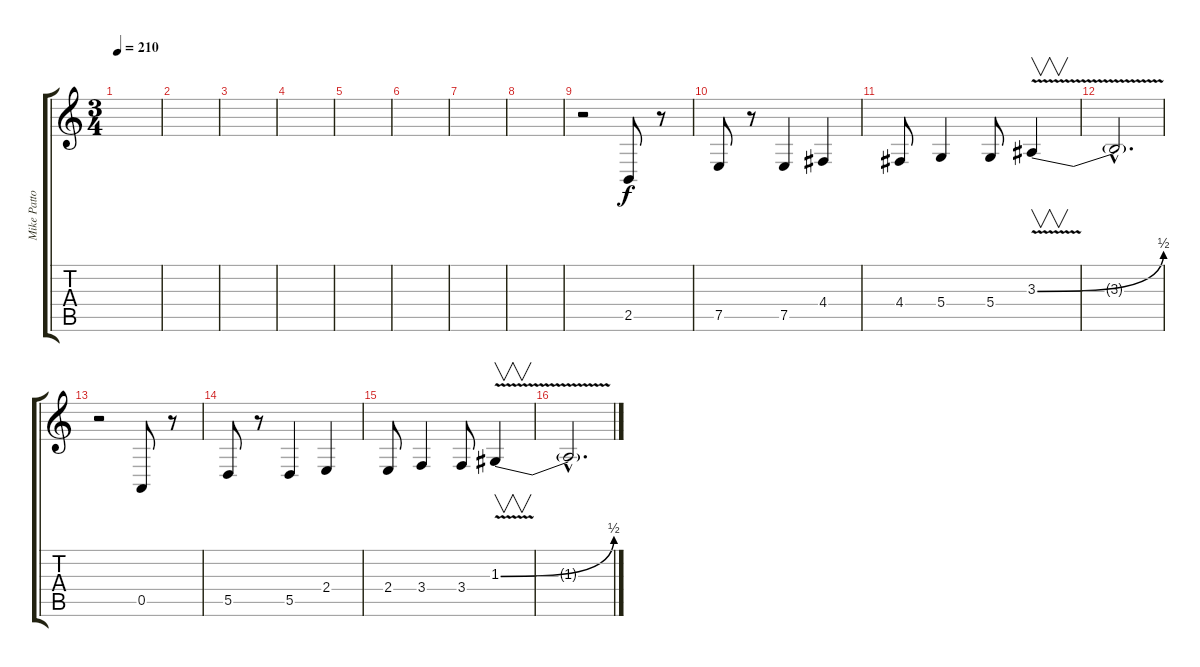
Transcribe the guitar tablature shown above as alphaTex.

\track ("Mike Patton - Voice" "Mike Patto") {instrument lead6voice}
\staff {score tabs}
\tuning (E4 B3 G3 D3 A2 E2) {hide}
\ts (3 4)
\tempo 210
\clef g2
\ks c
|
|
|
|
|
|
|
|
r.2 2.5.8 r.8 |
7.5.8{volume 14} r.8 7.5.4 4.4.4 |
4.4.8 5.4.4 5.4.8 3.3{be (bend 0 0 60 2) v}.4{v} |
3.3{hac t}.2{d} |
r.2 0.5.8 r.8 |
5.5.8 r.8 5.5.4 2.4.4 |
2.4.8 3.4.4 3.4.8 1.3{be (bend 0 0 60 2) v}.4{v} |
1.3{hac t}.2{d}
